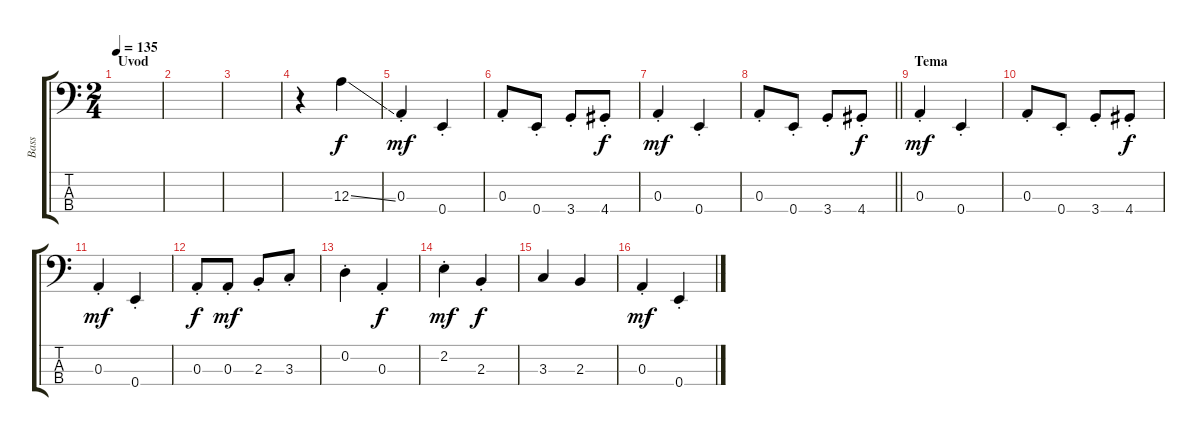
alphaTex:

\track ("Bass" "Bass") {instrument electricbassfinger}
\staff {score tabs}
\tuning (G2 D2 A1 E1) {hide}
\ts (2 4)
\section ("" "Uvod")
\tempo 135
\clef f4
\ks c
|
|
|
r.4 12.3{ss}.4 |
0.3{st}.4{dy mf} 0.4{st}.4 |
0.3{st}.8 0.4{st}.8 3.4{st}.8 4.4{st}.8{dy f} |
0.3{st}.4{dy mf} 0.4{st}.4 |
\barLineRight lightlight
0.3{st}.8 0.4{st}.8 3.4{st}.8 4.4{st}.8{dy f} |
\section ("" "Tema")
0.3{st}.4{dy mf} 0.4{st}.4 |
0.3{st}.8 0.4{st}.8 3.4{st}.8 4.4{st}.8{dy f} |
0.3{st}.4{dy mf} 0.4{st}.4 |
0.3{st}.8{dy f} 0.3{st}.8{dy mf} 2.3{st}.8 3.3{st}.8 |
0.2{st}.4 0.3{st}.4{dy f} |
2.2{st}.4{dy mf} 2.3{st}.4{dy f} |
3.3.4 2.3.4 |
0.3{st}.4{dy mf} 0.4{st}.4
